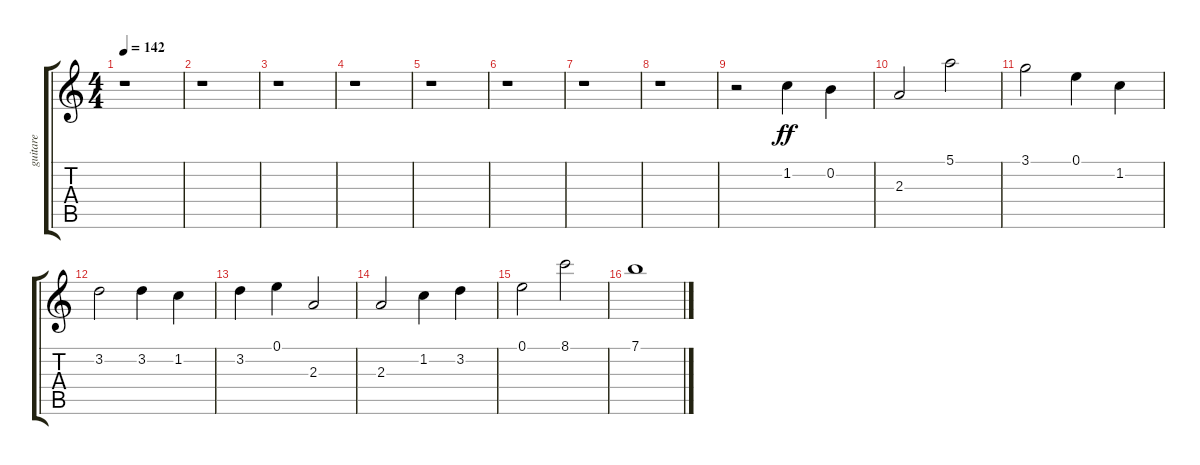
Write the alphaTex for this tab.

\track ("guitare" "guitare") {instrument distortionguitar}
\staff {score tabs}
\tuning (E4 B3 G3 D3 A2 E2) {hide}
\ts (4 4)
\tempo 142
\clef g2
\ks c
r.1{dy ff} |
r.1 |
r.1 |
r.1 |
r.1 |
r.1 |
r.1 |
r.1 |
r.2 1.2.4{volume 16 balance 8} 0.2.4 |
2.3.2 5.1.2 |
3.1.2 0.1.4 1.2.4 |
3.2.2 3.2.4 1.2.4 |
3.2.4 0.1.4 2.3.2 |
2.3.2 1.2.4 3.2.4 |
0.1.2 8.1.2 |
7.1.1
